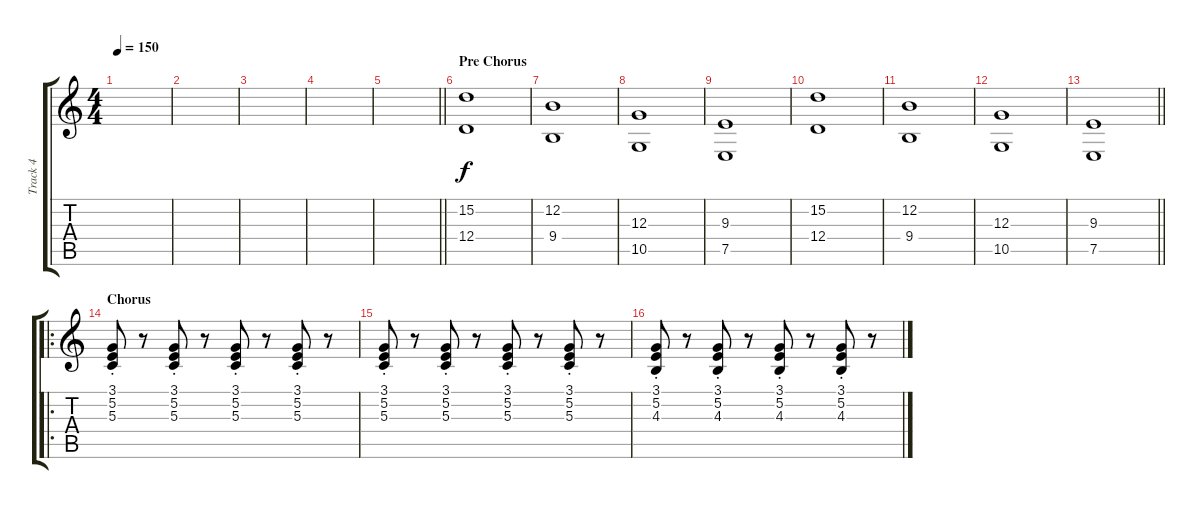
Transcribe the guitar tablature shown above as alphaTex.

\track ("Track 4" "Track 4") {instrument synthstrings1}
\staff {score tabs}
\tuning (E4 B3 G3 D3 A2 E2) {hide}
\ts (4 4)
\tempo 150
\clef g2
\ks c
|
|
|
|
\barLineRight lightlight
|
\section ("" "Pre Chorus")
(15.2 12.4).1{instrument pad4choir} |
(12.2 9.4).1 |
(12.3 10.5).1 |
(9.3 7.5).1 |
(15.2 12.4).1{instrument pad4choir} |
(12.2 9.4).1 |
(12.3 10.5).1 |
\barLineRight lightlight
(9.3 7.5).1 |
\ro
\section ("" "Chorus")
(3.1{st} 5.2{st} 5.3{st}).8{instrument synthstrings1} r.8 (3.1{st} 5.2{st} 5.3{st}).8 r.8 (3.1{st} 5.2{st} 5.3{st}).8 r.8 (3.1{st} 5.2{st} 5.3{st}).8 r.8 |
(3.1{st} 5.2{st} 5.3{st}).8 r.8 (3.1{st} 5.2{st} 5.3{st}).8 r.8 (3.1{st} 5.2{st} 5.3{st}).8 r.8 (3.1{st} 5.2{st} 5.3{st}).8 r.8 |
(3.1{st} 5.2{st} 4.3{st}).8 r.8 (3.1{st} 5.2{st} 4.3{st}).8 r.8 (3.1{st} 5.2{st} 4.3{st}).8 r.8 (3.1{st} 5.2{st} 4.3{st}).8 r.8
